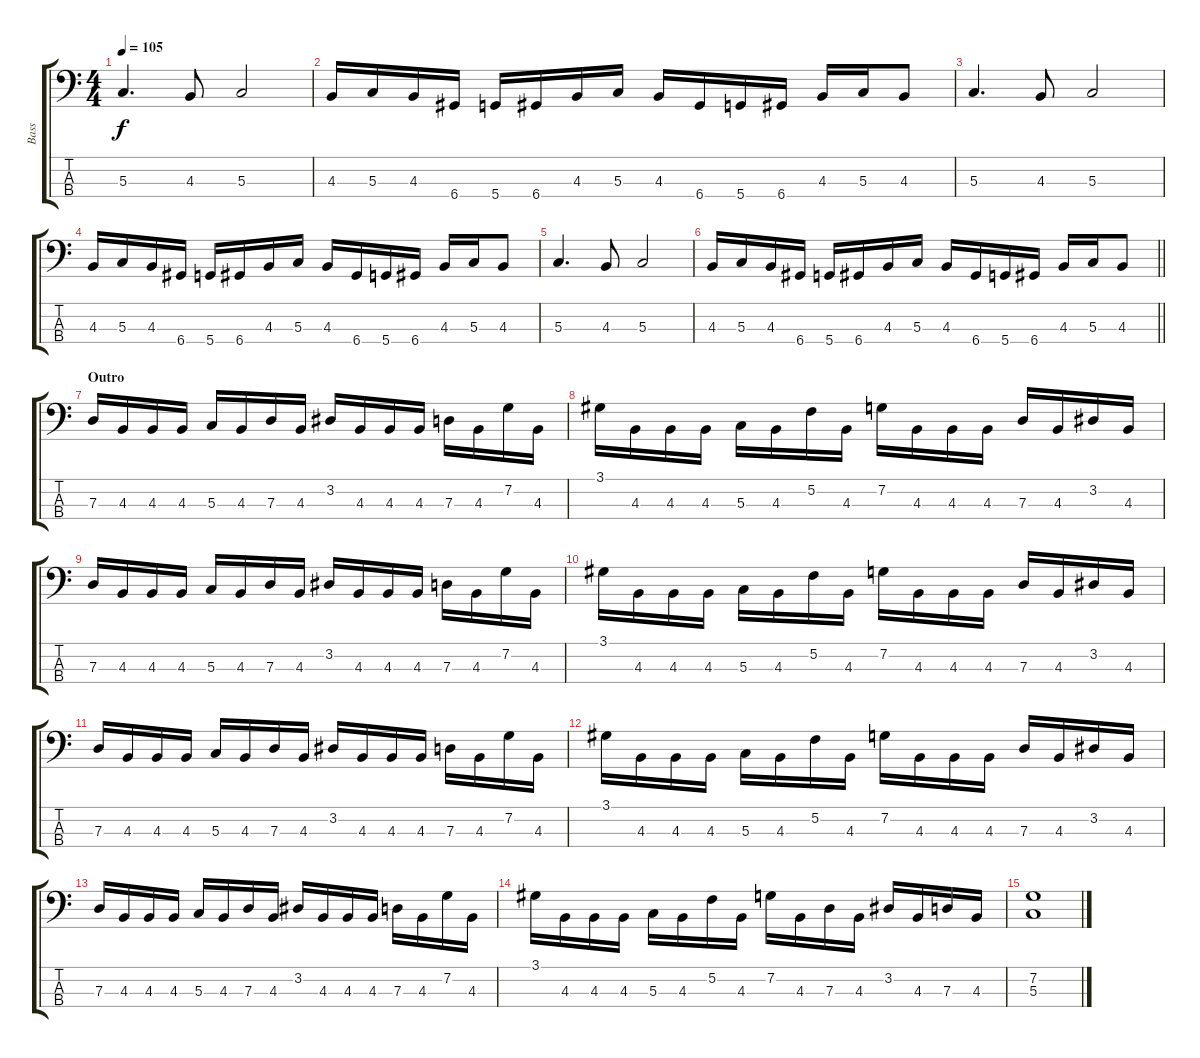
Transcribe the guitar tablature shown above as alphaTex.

\track ("Bass" "Bass") {instrument electricbassfinger}
\staff {score tabs}
\tuning (F2 C2 G1 D1) {hide}
\ts (4 4)
\tempo 105
\clef f4
\ks c
5.3.4{d dy f} 4.3.8 5.3.2 |
4.3.16 5.3.16 4.3.16 6.4.16 5.4.16 6.4.16 4.3.16 5.3.16 4.3.16 6.4.16 5.4.16 6.4.16 4.3.16 5.3.16 4.3.8 |
5.3.4{d} 4.3.8 5.3.2 |
4.3.16 5.3.16 4.3.16 6.4.16 5.4.16 6.4.16 4.3.16 5.3.16 4.3.16 6.4.16 5.4.16 6.4.16 4.3.16 5.3.16 4.3.8 |
5.3.4{d} 4.3.8 5.3.2 |
\barLineRight lightlight
4.3.16 5.3.16 4.3.16 6.4.16 5.4.16 6.4.16 4.3.16 5.3.16 4.3.16 6.4.16 5.4.16 6.4.16 4.3.16 5.3.16 4.3.8 |
\section ("" "Outro")
7.3.16 4.3.16 4.3.16 4.3.16 5.3.16 4.3.16 7.3.16 4.3.16 3.2.16 4.3.16 4.3.16 4.3.16 7.3.16 4.3.16 7.2.16 4.3.16 |
3.1.16 4.3.16 4.3.16 4.3.16 5.3.16 4.3.16 5.2.16 4.3.16 7.2.16 4.3.16 4.3.16 4.3.16 7.3.16 4.3.16 3.2.16 4.3.16 |
7.3.16 4.3.16 4.3.16 4.3.16 5.3.16 4.3.16 7.3.16 4.3.16 3.2.16 4.3.16 4.3.16 4.3.16 7.3.16 4.3.16 7.2.16 4.3.16 |
3.1.16 4.3.16 4.3.16 4.3.16 5.3.16 4.3.16 5.2.16 4.3.16 7.2.16 4.3.16 4.3.16 4.3.16 7.3.16 4.3.16 3.2.16 4.3.16 |
7.3.16 4.3.16 4.3.16 4.3.16 5.3.16 4.3.16 7.3.16 4.3.16 3.2.16 4.3.16 4.3.16 4.3.16 7.3.16 4.3.16 7.2.16 4.3.16 |
3.1.16 4.3.16 4.3.16 4.3.16 5.3.16 4.3.16 5.2.16 4.3.16 7.2.16 4.3.16 4.3.16 4.3.16 7.3.16 4.3.16 3.2.16 4.3.16 |
7.3.16 4.3.16 4.3.16 4.3.16 5.3.16 4.3.16 7.3.16 4.3.16 3.2.16 4.3.16 4.3.16 4.3.16 7.3.16 4.3.16 7.2.16 4.3.16 |
3.1.16 4.3.16 4.3.16 4.3.16 5.3.16 4.3.16 5.2.16 4.3.16 7.2.16 4.3.16 7.3.16 4.3.16 3.2.16 4.3.16 7.3.16 4.3.16 |
(7.2 5.3).1
